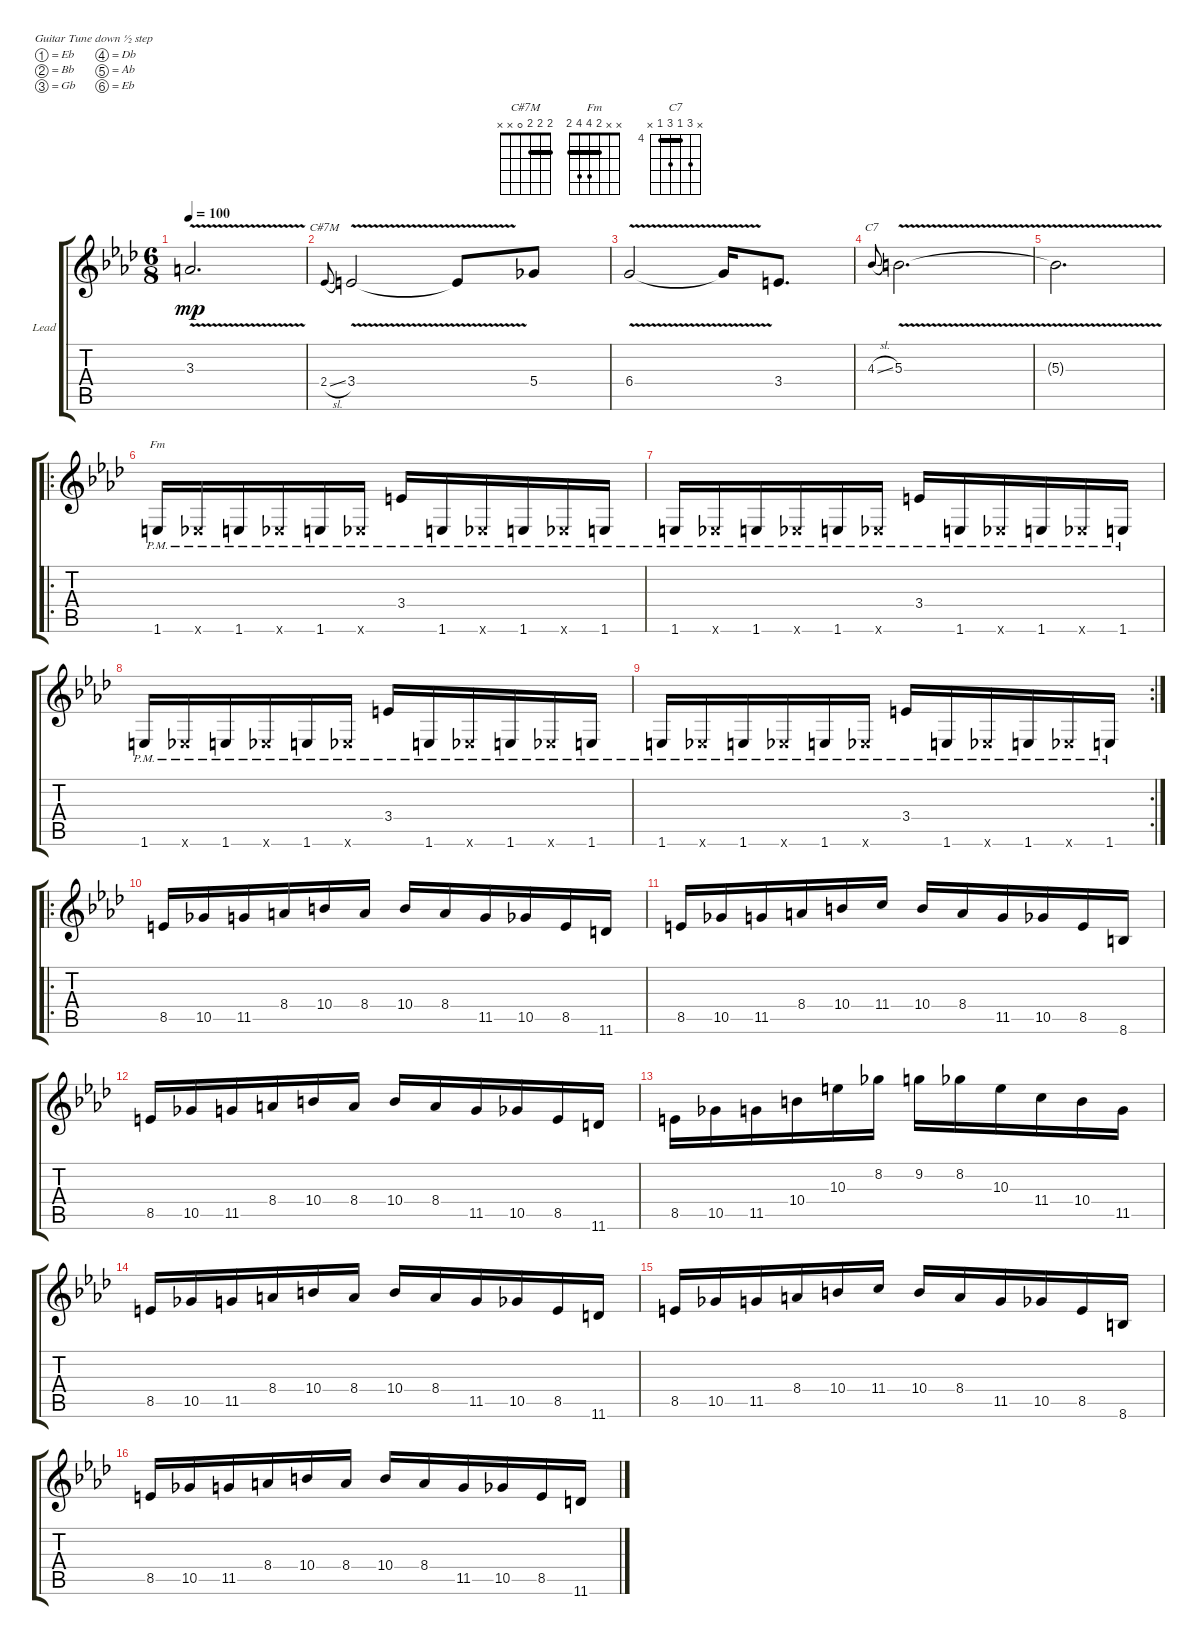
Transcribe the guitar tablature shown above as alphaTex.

\defaultSystemsLayout 4
\bracketExtendMode groupsimilarinstruments
\firstSystemTrackNameOrientation horizontal
\otherSystemsTrackNameOrientation horizontal
\track ("Lead" "Lead") {instrument overdrivenguitar}
\staff {score tabs}
\tuning (Eb4 Bb3 Gb3 Db3 Ab2 Eb2)
\chord ("C#7M" 2 2 2 0 x x) {barre (2 2)}
\chord ("Fm" x x 2 4 4 2) {barre 2}
\chord ("C7" x 6 4 6 4 x) {firstfret 4 barre 4}
\ts (6 8)
\tempo 100
\clef g2
\ks fminor
3.3{v t}.2{d dy mp} |
2.4{sl}.8{ch "C#7M" gr onbeat} 3.4{v}.2 3.4{t}.8 5.4.8 |
6.4{v}.2 6.4{t}.16 3.4.8{d} |
4.3{sl}.8{ch "C7" gr onbeat} 5.3{v}.2{d} |
5.3{v t}.2{d} |
\ro
1.6{pm}.16{ch "Fm"} 0.6{pm x}.16 1.6{pm}.16 0.6{pm x}.16 1.6{pm}.16 0.6{pm x}.16 3.4{pm}.16 1.6{pm}.16 0.6{pm x}.16 1.6{pm}.16 0.6{pm x}.16 1.6{pm}.16 |
1.6{pm}.16 0.6{pm x}.16 1.6{pm}.16 0.6{pm x}.16 1.6{pm}.16 0.6{pm x}.16 3.4{pm}.16 1.6{pm}.16 0.6{pm x}.16 1.6{pm}.16 0.6{pm x}.16 1.6{pm}.16 |
1.6{pm}.16 0.6{pm x}.16 1.6{pm}.16 0.6{pm x}.16 1.6{pm}.16 0.6{pm x}.16 3.4{pm}.16 1.6{pm}.16 0.6{pm x}.16 1.6{pm}.16 0.6{pm x}.16 1.6{pm}.16 |
\rc 2
1.6{pm}.16 0.6{pm x}.16 1.6{pm}.16 0.6{pm x}.16 1.6{pm}.16 0.6{pm x}.16 3.4{pm}.16 1.6{pm}.16 0.6{pm x}.16 1.6{pm}.16 0.6{pm x}.16 1.6{pm}.16 |
\ro
8.5.16 10.5.16 11.5.16 8.4.16 10.4.16 8.4.16 10.4.16 8.4.16 11.5.16 10.5.16 8.5.16 11.6.16 |
8.5.16 10.5.16 11.5.16 8.4.16 10.4.16 11.4.16 10.4.16 8.4.16 11.5.16 10.5.16 8.5.16 8.6.16 |
8.5.16 10.5.16 11.5.16 8.4.16 10.4.16 8.4.16 10.4.16 8.4.16 11.5.16 10.5.16 8.5.16 11.6.16 |
8.5.16 10.5.16 11.5.16 10.4.16 10.3.16 8.2.16 9.2.16 8.2.16 10.3.16 11.4.16 10.4.16 11.5.16 |
8.5.16 10.5.16 11.5.16 8.4.16 10.4.16 8.4.16 10.4.16 8.4.16 11.5.16 10.5.16 8.5.16 11.6.16 |
8.5.16 10.5.16 11.5.16 8.4.16 10.4.16 11.4.16 10.4.16 8.4.16 11.5.16 10.5.16 8.5.16 8.6.16 |
8.5.16 10.5.16 11.5.16 8.4.16 10.4.16 8.4.16 10.4.16 8.4.16 11.5.16 10.5.16 8.5.16 11.6.16
